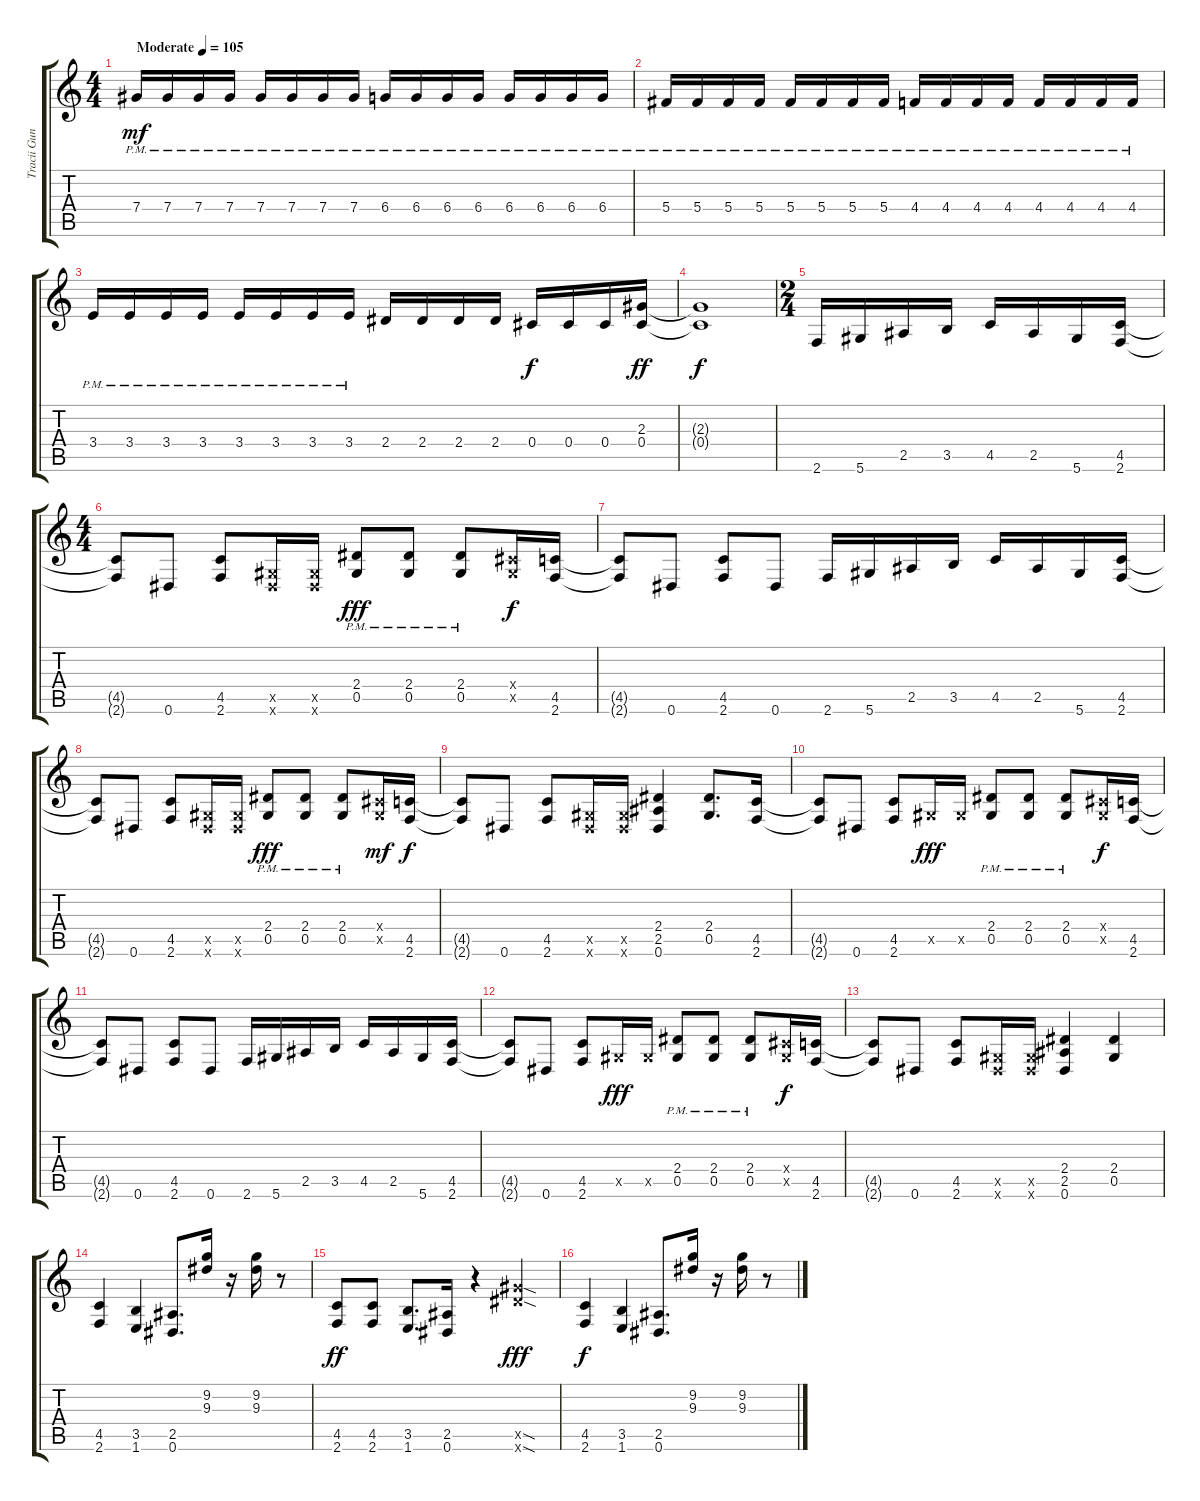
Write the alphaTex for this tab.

\track ("Tracii Guns" "Tracii Gun") {instrument distortionguitar}
\staff {score tabs}
\tuning (Eb4 Bb3 Gb3 Db3 Ab2 Eb2) {hide}
\ts (4 4)
\tempo (105 "Moderate")
\clef g2
\ks c
7.4{pm}.16{dy mf instrument distortionguitar} 7.4{pm}.16 7.4{pm}.16 7.4{pm}.16 7.4{pm}.16 7.4{pm}.16 7.4{pm}.16 7.4{pm}.16 6.4{pm}.16 6.4{pm}.16 6.4{pm}.16 6.4{pm}.16 6.4{pm}.16 6.4{pm}.16 6.4{pm}.16 6.4{pm}.16 |
5.4{pm}.16 5.4{pm}.16 5.4{pm}.16 5.4{pm}.16 5.4{pm}.16 5.4{pm}.16 5.4{pm}.16 5.4{pm}.16 4.4{pm}.16 4.4{pm}.16 4.4{pm}.16 4.4{pm}.16 4.4{pm}.16 4.4{pm}.16 4.4{pm}.16 4.4{pm}.16 |
3.4{pm}.16 3.4{pm}.16 3.4{pm}.16 3.4{pm}.16 3.4{pm}.16 3.4{pm}.16 3.4{pm}.16 3.4{pm}.16 2.4.16 2.4.16 2.4.16 2.4.16 0.4.16{dy f} 0.4.16 0.4.16 (2.3 0.4).16{dy ff} |
(2.3{t} 0.4{t}).1{dy f} |
\ts (2 4)
2.6.16 5.6.16 2.5.16 3.5.16 4.5.16 2.5.16 5.6.16 (4.5 2.6).16 |
\ts (4 4)
(4.5{t} 2.6{t}).8 0.6.8 (4.5 2.6).8 (0.5{x} 0.6{x}).16 (0.5{x} 0.6{x}).16 (2.4{pm} 0.5{pm}).8{dy fff} (2.4{pm} 0.5{pm}).8 (2.4{pm} 0.5{pm}).8 (0.4{x} 0.5{x}).16{dy f} (4.5 2.6).16 |
(4.5{t} 2.6{t}).8 0.6.8 (4.5 2.6).8 0.6.8 2.6.16 5.6.16 2.5.16 3.5.16 4.5.16 2.5.16 5.6.16 (4.5 2.6).16 |
(4.5{t} 2.6{t}).8 0.6.8 (4.5 2.6).8 (0.5{x} 0.6{x}).16 (0.5{x} 0.6{x}).16 (2.4{pm} 0.5{pm}).8{dy fff} (2.4{pm} 0.5{pm}).8 (2.4{pm} 0.5{pm}).8 (0.4{x} 0.5{x}).16{dy mf} (4.5 2.6).16{dy f} |
(4.5{t} 2.6{t}).8 0.6.8 (4.5 2.6).8 (0.5{x} 0.6{x}).16 (0.5{x} 0.6{x}).16 (2.4 2.5 0.6).4 (2.4 0.5).8{d} (4.5 2.6).16 |
(4.5{t} 2.6{t}).8 0.6.8 (4.5 2.6).8 0.5{x}.16{dy fff} 0.5{x}.16 (2.4{pm} 0.5{pm}).8 (2.4{pm} 0.5{pm}).8 (2.4{pm} 0.5{pm}).8 (0.4{x} 0.5{x}).16{dy f} (4.5 2.6).16 |
(4.5{t} 2.6{t}).8 0.6.8 (4.5 2.6).8 0.6.8 2.6.16 5.6.16 2.5.16 3.5.16 4.5.16 2.5.16 5.6.16 (4.5 2.6).16 |
(4.5{t} 2.6{t}).8 0.6.8 (4.5 2.6).8 0.5{x}.16{dy fff} 0.5{x}.16 (2.4{pm} 0.5{pm}).8 (2.4{pm} 0.5{pm}).8 (2.4{pm} 0.5{pm}).8 (0.4{x} 0.5{x}).16{dy f} (4.5 2.6).16 |
(4.5{t} 2.6{t}).8 0.6.8 (4.5 2.6).8 (0.5{x} 0.6{x}).16 (0.5{x} 0.6{x}).16 (2.4 2.5 0.6).4 (2.4 0.5).4 |
(4.5 2.6).4 (3.5 1.6).4 (2.5 0.6).8{d} (9.2 9.3).16 r.16 (9.2 9.3).16 r.8 |
(4.5 2.6).8{dy ff} (4.5 2.6).8 (3.5 1.6).8{d} (2.5 0.6).16 r.4 (12.5{sod x} 12.6{sod x}).4{dy fff} |
(4.5 2.6).4{dy f} (3.5 1.6).4 (2.5 0.6).8{d} (9.2 9.3).16 r.16 (9.2 9.3).16 r.8
